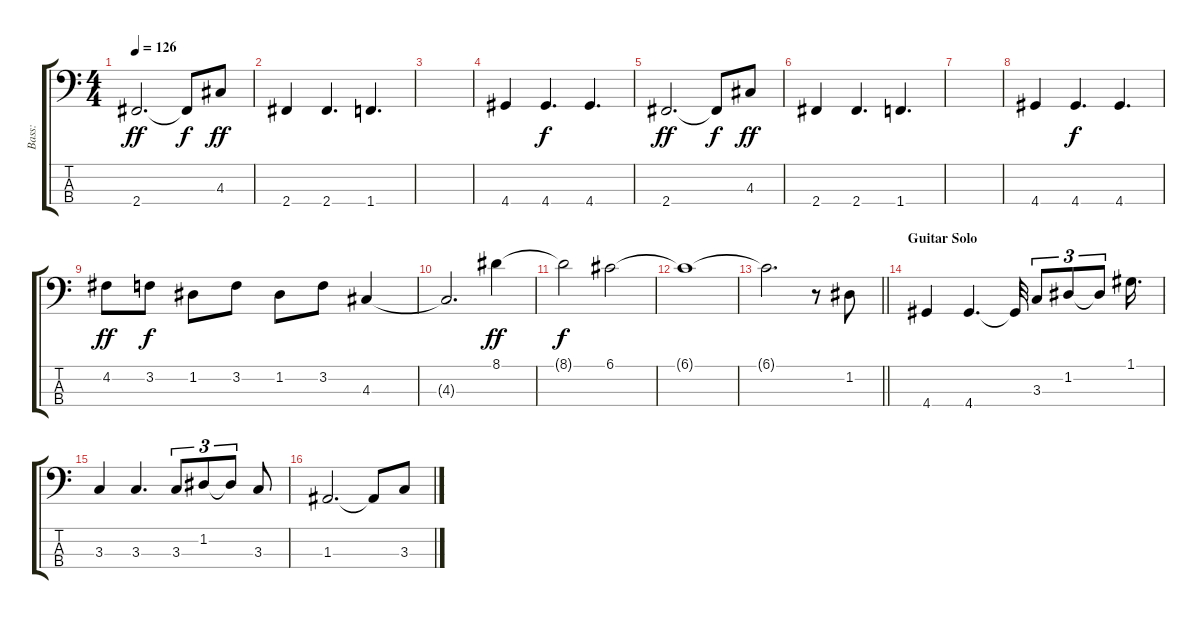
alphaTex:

\track ("Bass:" "Bass:") {instrument electricbassfinger}
\staff {score tabs}
\tuning (G2 D2 A1 E1) {hide}
\ts (4 4)
\tempo 126
\clef f4
\ks c
2.4.2{d dy ff} 2.4{t}.8{dy f} 4.3.8{dy ff} |
2.4.4 2.4.4{d} 1.4.4{d} |
|
4.4.4 4.4.4{d dy f} 4.4.4{d} |
2.4.2{d dy ff} 2.4{t}.8{dy f} 4.3.8{dy ff} |
2.4.4 2.4.4{d} 1.4.4{d} |
|
4.4.4 4.4.4{d dy f} 4.4.4{d} |
4.2.8{dy ff} 3.2.8{dy f} 1.2.8 3.2.8 1.2.8 3.2.8 4.3.4 |
4.3{t}.2{d} 8.1.4{dy ff} |
8.1{t}.2{dy f} 6.1.2 |
6.1{t}.1 |
\barLineRight lightlight
6.1{t}.2{d} r.8 1.2.8 |
\section ("" "Guitar Solo")
4.4.4 4.4.4{d} 4.4{t}.32 3.3.8{tu (3 2)} 1.2.8{tu (3 2)} 1.2{t}.8{tu (3 2)} 1.1.16{d} |
3.3.4 3.3.4{d} 3.3.8{tu (3 2)} 1.2.8{tu (3 2)} 1.2{t}.8{tu (3 2)} 3.3.8 |
1.3.2{d} 1.3{t}.8 3.3.8
